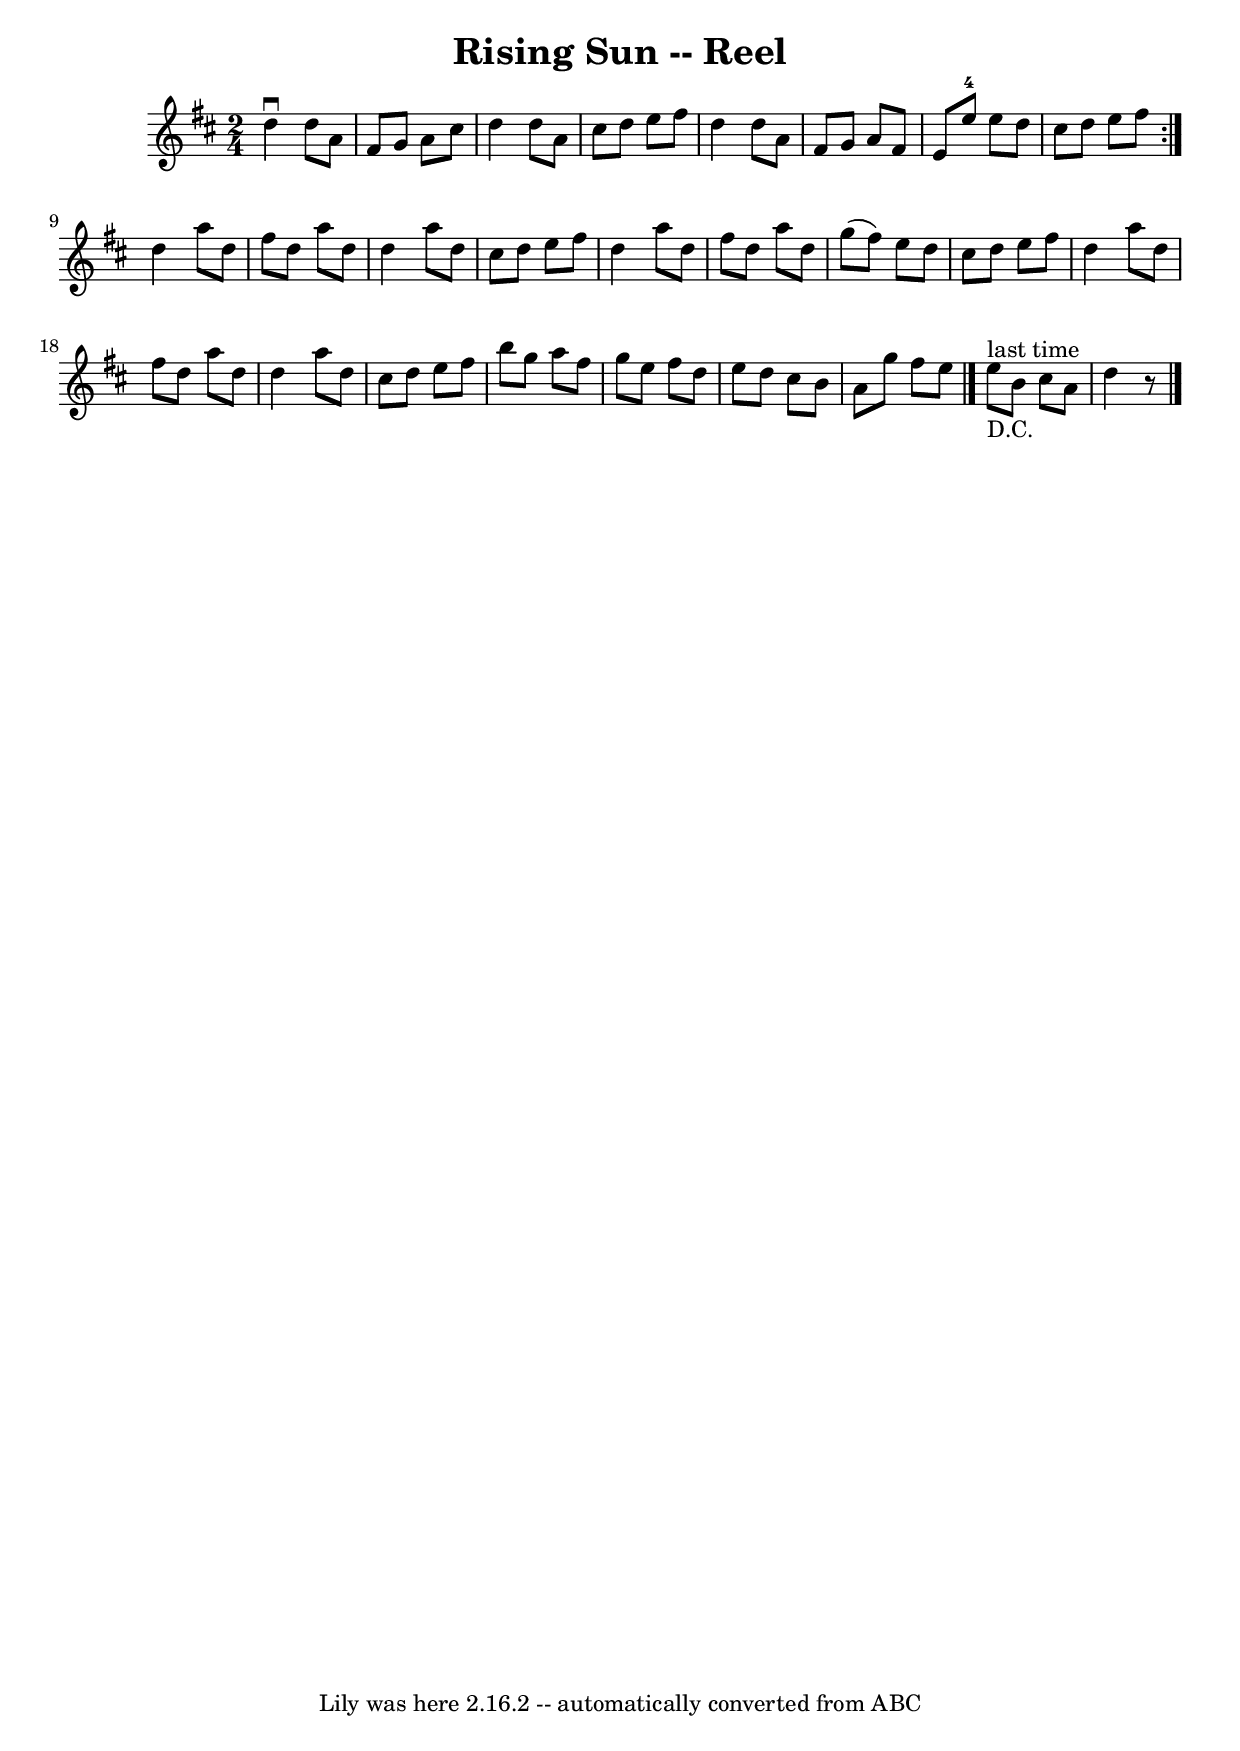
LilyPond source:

\version "2.16.2"
\include "Mammoth.ily"
\header {
  %% book = "Ryan's Mammoth Collection"
  crossRefNumber = "1"
  footnotes = ""
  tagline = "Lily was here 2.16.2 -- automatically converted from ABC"
  title = "Rising Sun -- Reel"

}
voicedefault =  {



  \repeat volta 2 {

    \time 2/4 
    \key d \major d''4^\downbow d''8 a'8    |
    fis'8    
    g'8 a'8 cis''8    |
    d''4 d''8 a'8    |
    cis''8    
    d''8 e''8 fis''8    |
    d''4 d''8 a'8    |
    fis'8    
    g'8 a'8 fis'8    |
    e'8 e''8-4 e''8 d''8    |
    
    cis''8 d''8 e''8 fis''8    
  } d''4 a''8 d''8    |
  
  fis''8 d''8 a''8 d''8    |
  d''4 a''8 d''8    |
  
  cis''8 d''8 e''8 fis''8    |
  d''4 a''8 d''8    |
  
  fis''8 d''8 a''8 d''8    |
  g''8 (fis''8) e''8    
  d''8    |
  cis''8 d''8 e''8 fis''8    |
  d''4    
  a''8 d''8    |
  fis''8 d''8 a''8 d''8    |
  d''4    
  a''8 d''8    |
  cis''8 d''8 e''8 fis''8    |
  b''8  
  g''8 a''8 fis''8    |
  g''8 e''8 fis''8 d''8    
  |
  e''8 d''8 cis''8 b'8    |
  a'8 g''8 fis''8    
  e''8    \bar "|." e''8^"last time"_"D.C." b'8 cis''8 a'8    
  |
  d''4    r8 \bar "|."   

}

\score{
  <<

    \context Staff="default"
    {
      \voicedefault 
      
    }

  >>
  \layout {
    
  }
  \midi {
  }

}
